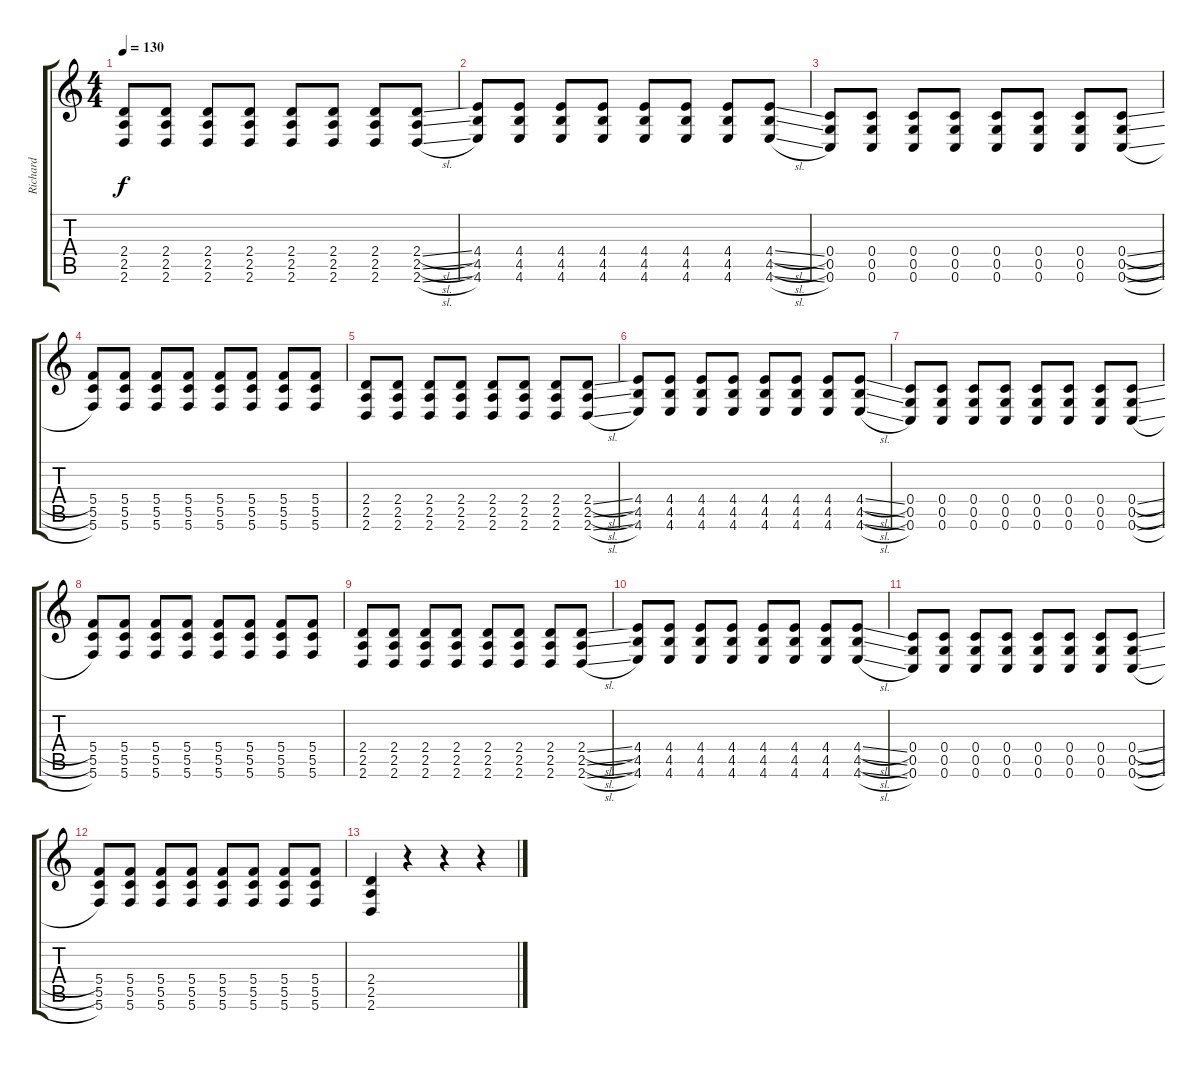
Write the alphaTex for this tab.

\track ("Richard" "Richard") {instrument distortionguitar}
\staff {score tabs}
\tuning (D4 A3 F3 C3 G2 C2) {hide}
\ts (4 4)
\tempo 130
\clef g2
\ks c
(2.4 2.5 2.6).8{dy f} (2.4 2.5 2.6).8 (2.4 2.5 2.6).8 (2.4 2.5 2.6).8 (2.4 2.5 2.6).8 (2.4 2.5 2.6).8 (2.4 2.5 2.6).8 (2.4{sl} 2.5{sl} 2.6{sl}).8 |
(4.4 4.5 4.6).8 (4.4 4.5 4.6).8 (4.4 4.5 4.6).8 (4.4 4.5 4.6).8 (4.4 4.5 4.6).8 (4.4 4.5 4.6).8 (4.4 4.5 4.6).8 (4.4{sl} 4.5{sl} 4.6{sl}).8 |
(0.4 0.5 0.6).8 (0.4 0.5 0.6).8 (0.4 0.5 0.6).8 (0.4 0.5 0.6).8 (0.4 0.5 0.6).8 (0.4 0.5 0.6).8 (0.4 0.5 0.6).8 (0.4{sl} 0.5{sl} 0.6{sl}).8 |
(5.4 5.5 5.6).8 (5.4 5.5 5.6).8 (5.4 5.5 5.6).8 (5.4 5.5 5.6).8 (5.4 5.5 5.6).8 (5.4 5.5 5.6).8 (5.4 5.5 5.6).8 (5.4 5.5 5.6).8 |
(2.4 2.5 2.6).8 (2.4 2.5 2.6).8 (2.4 2.5 2.6).8 (2.4 2.5 2.6).8 (2.4 2.5 2.6).8 (2.4 2.5 2.6).8 (2.4 2.5 2.6).8 (2.4{sl} 2.5{sl} 2.6{sl}).8 |
(4.4 4.5 4.6).8 (4.4 4.5 4.6).8 (4.4 4.5 4.6).8 (4.4 4.5 4.6).8 (4.4 4.5 4.6).8 (4.4 4.5 4.6).8 (4.4 4.5 4.6).8 (4.4{sl} 4.5{sl} 4.6{sl}).8 |
(0.4 0.5 0.6).8 (0.4 0.5 0.6).8 (0.4 0.5 0.6).8 (0.4 0.5 0.6).8 (0.4 0.5 0.6).8 (0.4 0.5 0.6).8 (0.4 0.5 0.6).8 (0.4{sl} 0.5{sl} 0.6{sl}).8 |
(5.4 5.5 5.6).8 (5.4 5.5 5.6).8 (5.4 5.5 5.6).8 (5.4 5.5 5.6).8 (5.4 5.5 5.6).8 (5.4 5.5 5.6).8 (5.4 5.5 5.6).8 (5.4 5.5 5.6).8 |
(2.4 2.5 2.6).8 (2.4 2.5 2.6).8 (2.4 2.5 2.6).8 (2.4 2.5 2.6).8 (2.4 2.5 2.6).8 (2.4 2.5 2.6).8 (2.4 2.5 2.6).8 (2.4{sl} 2.5{sl} 2.6{sl}).8 |
(4.4 4.5 4.6).8 (4.4 4.5 4.6).8 (4.4 4.5 4.6).8 (4.4 4.5 4.6).8 (4.4 4.5 4.6).8 (4.4 4.5 4.6).8 (4.4 4.5 4.6).8 (4.4{sl} 4.5{sl} 4.6{sl}).8 |
(0.4 0.5 0.6).8 (0.4 0.5 0.6).8 (0.4 0.5 0.6).8 (0.4 0.5 0.6).8 (0.4 0.5 0.6).8 (0.4 0.5 0.6).8 (0.4 0.5 0.6).8 (0.4{sl} 0.5{sl} 0.6{sl}).8 |
(5.4 5.5 5.6).8 (5.4 5.5 5.6).8 (5.4 5.5 5.6).8 (5.4 5.5 5.6).8 (5.4 5.5 5.6).8 (5.4 5.5 5.6).8 (5.4 5.5 5.6).8 (5.4 5.5 5.6).8 |
(2.4 2.5 2.6).4 r.4 r.4 r.4
